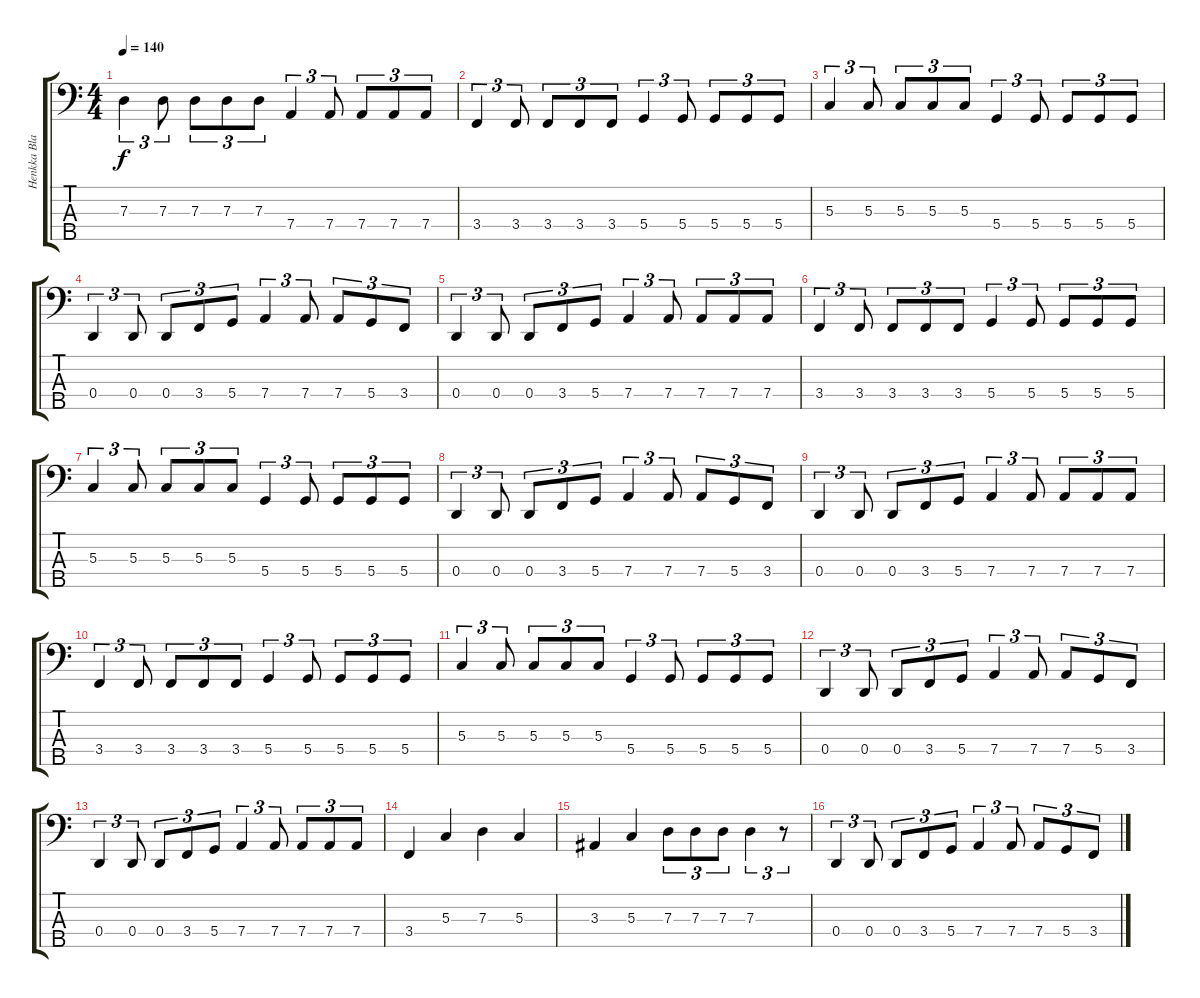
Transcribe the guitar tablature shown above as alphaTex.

\track ("Henkka Blacksmith" "Henkka Bla") {instrument electricbasspick}
\staff {score tabs}
\tuning (F2 C2 G1 D1 A0) {hide}
\ts (4 4)
\tempo 140
\clef f4
\ks c
7.3.4{tu (3 2) dy f} 7.3.8{tu (3 2)} 7.3.8{tu (3 2)} 7.3.8{tu (3 2)} 7.3.8{tu (3 2)} 7.4.4{tu (3 2)} 7.4.8{tu (3 2)} 7.4.8{tu (3 2)} 7.4.8{tu (3 2)} 7.4.8{tu (3 2)} |
3.4.4{tu (3 2)} 3.4.8{tu (3 2)} 3.4.8{tu (3 2)} 3.4.8{tu (3 2)} 3.4.8{tu (3 2)} 5.4.4{tu (3 2)} 5.4.8{tu (3 2)} 5.4.8{tu (3 2)} 5.4.8{tu (3 2)} 5.4.8{tu (3 2)} |
5.3.4{tu (3 2)} 5.3.8{tu (3 2)} 5.3.8{tu (3 2)} 5.3.8{tu (3 2)} 5.3.8{tu (3 2)} 5.4.4{tu (3 2)} 5.4.8{tu (3 2)} 5.4.8{tu (3 2)} 5.4.8{tu (3 2)} 5.4.8{tu (3 2)} |
0.4.4{tu (3 2)} 0.4.8{tu (3 2)} 0.4.8{tu (3 2)} 3.4.8{tu (3 2)} 5.4.8{tu (3 2)} 7.4.4{tu (3 2)} 7.4.8{tu (3 2)} 7.4.8{tu (3 2)} 5.4.8{tu (3 2)} 3.4.8{tu (3 2)} |
0.4.4{tu (3 2)} 0.4.8{tu (3 2)} 0.4.8{tu (3 2)} 3.4.8{tu (3 2)} 5.4.8{tu (3 2)} 7.4.4{tu (3 2)} 7.4.8{tu (3 2)} 7.4.8{tu (3 2)} 7.4.8{tu (3 2)} 7.4.8{tu (3 2)} |
3.4.4{tu (3 2)} 3.4.8{tu (3 2)} 3.4.8{tu (3 2)} 3.4.8{tu (3 2)} 3.4.8{tu (3 2)} 5.4.4{tu (3 2)} 5.4.8{tu (3 2)} 5.4.8{tu (3 2)} 5.4.8{tu (3 2)} 5.4.8{tu (3 2)} |
5.3.4{tu (3 2)} 5.3.8{tu (3 2)} 5.3.8{tu (3 2)} 5.3.8{tu (3 2)} 5.3.8{tu (3 2)} 5.4.4{tu (3 2)} 5.4.8{tu (3 2)} 5.4.8{tu (3 2)} 5.4.8{tu (3 2)} 5.4.8{tu (3 2)} |
0.4.4{tu (3 2)} 0.4.8{tu (3 2)} 0.4.8{tu (3 2)} 3.4.8{tu (3 2)} 5.4.8{tu (3 2)} 7.4.4{tu (3 2)} 7.4.8{tu (3 2)} 7.4.8{tu (3 2)} 5.4.8{tu (3 2)} 3.4.8{tu (3 2)} |
0.4.4{tu (3 2)} 0.4.8{tu (3 2)} 0.4.8{tu (3 2)} 3.4.8{tu (3 2)} 5.4.8{tu (3 2)} 7.4.4{tu (3 2)} 7.4.8{tu (3 2)} 7.4.8{tu (3 2)} 7.4.8{tu (3 2)} 7.4.8{tu (3 2)} |
3.4.4{tu (3 2)} 3.4.8{tu (3 2)} 3.4.8{tu (3 2)} 3.4.8{tu (3 2)} 3.4.8{tu (3 2)} 5.4.4{tu (3 2)} 5.4.8{tu (3 2)} 5.4.8{tu (3 2)} 5.4.8{tu (3 2)} 5.4.8{tu (3 2)} |
5.3.4{tu (3 2)} 5.3.8{tu (3 2)} 5.3.8{tu (3 2)} 5.3.8{tu (3 2)} 5.3.8{tu (3 2)} 5.4.4{tu (3 2)} 5.4.8{tu (3 2)} 5.4.8{tu (3 2)} 5.4.8{tu (3 2)} 5.4.8{tu (3 2)} |
0.4.4{tu (3 2)} 0.4.8{tu (3 2)} 0.4.8{tu (3 2)} 3.4.8{tu (3 2)} 5.4.8{tu (3 2)} 7.4.4{tu (3 2)} 7.4.8{tu (3 2)} 7.4.8{tu (3 2)} 5.4.8{tu (3 2)} 3.4.8{tu (3 2)} |
0.4.4{tu (3 2)} 0.4.8{tu (3 2)} 0.4.8{tu (3 2)} 3.4.8{tu (3 2)} 5.4.8{tu (3 2)} 7.4.4{tu (3 2)} 7.4.8{tu (3 2)} 7.4.8{tu (3 2)} 7.4.8{tu (3 2)} 7.4.8{tu (3 2)} |
3.4.4 5.3.4 7.3.4 5.3.4 |
3.3.4 5.3.4 7.3.8{tu (3 2)} 7.3.8{tu (3 2)} 7.3.8{tu (3 2)} 7.3.4{tu (3 2)} r.8{tu (3 2)} |
0.4.4{tu (3 2)} 0.4.8{tu (3 2)} 0.4.8{tu (3 2)} 3.4.8{tu (3 2)} 5.4.8{tu (3 2)} 7.4.4{tu (3 2)} 7.4.8{tu (3 2)} 7.4.8{tu (3 2)} 5.4.8{tu (3 2)} 3.4.8{tu (3 2)}
